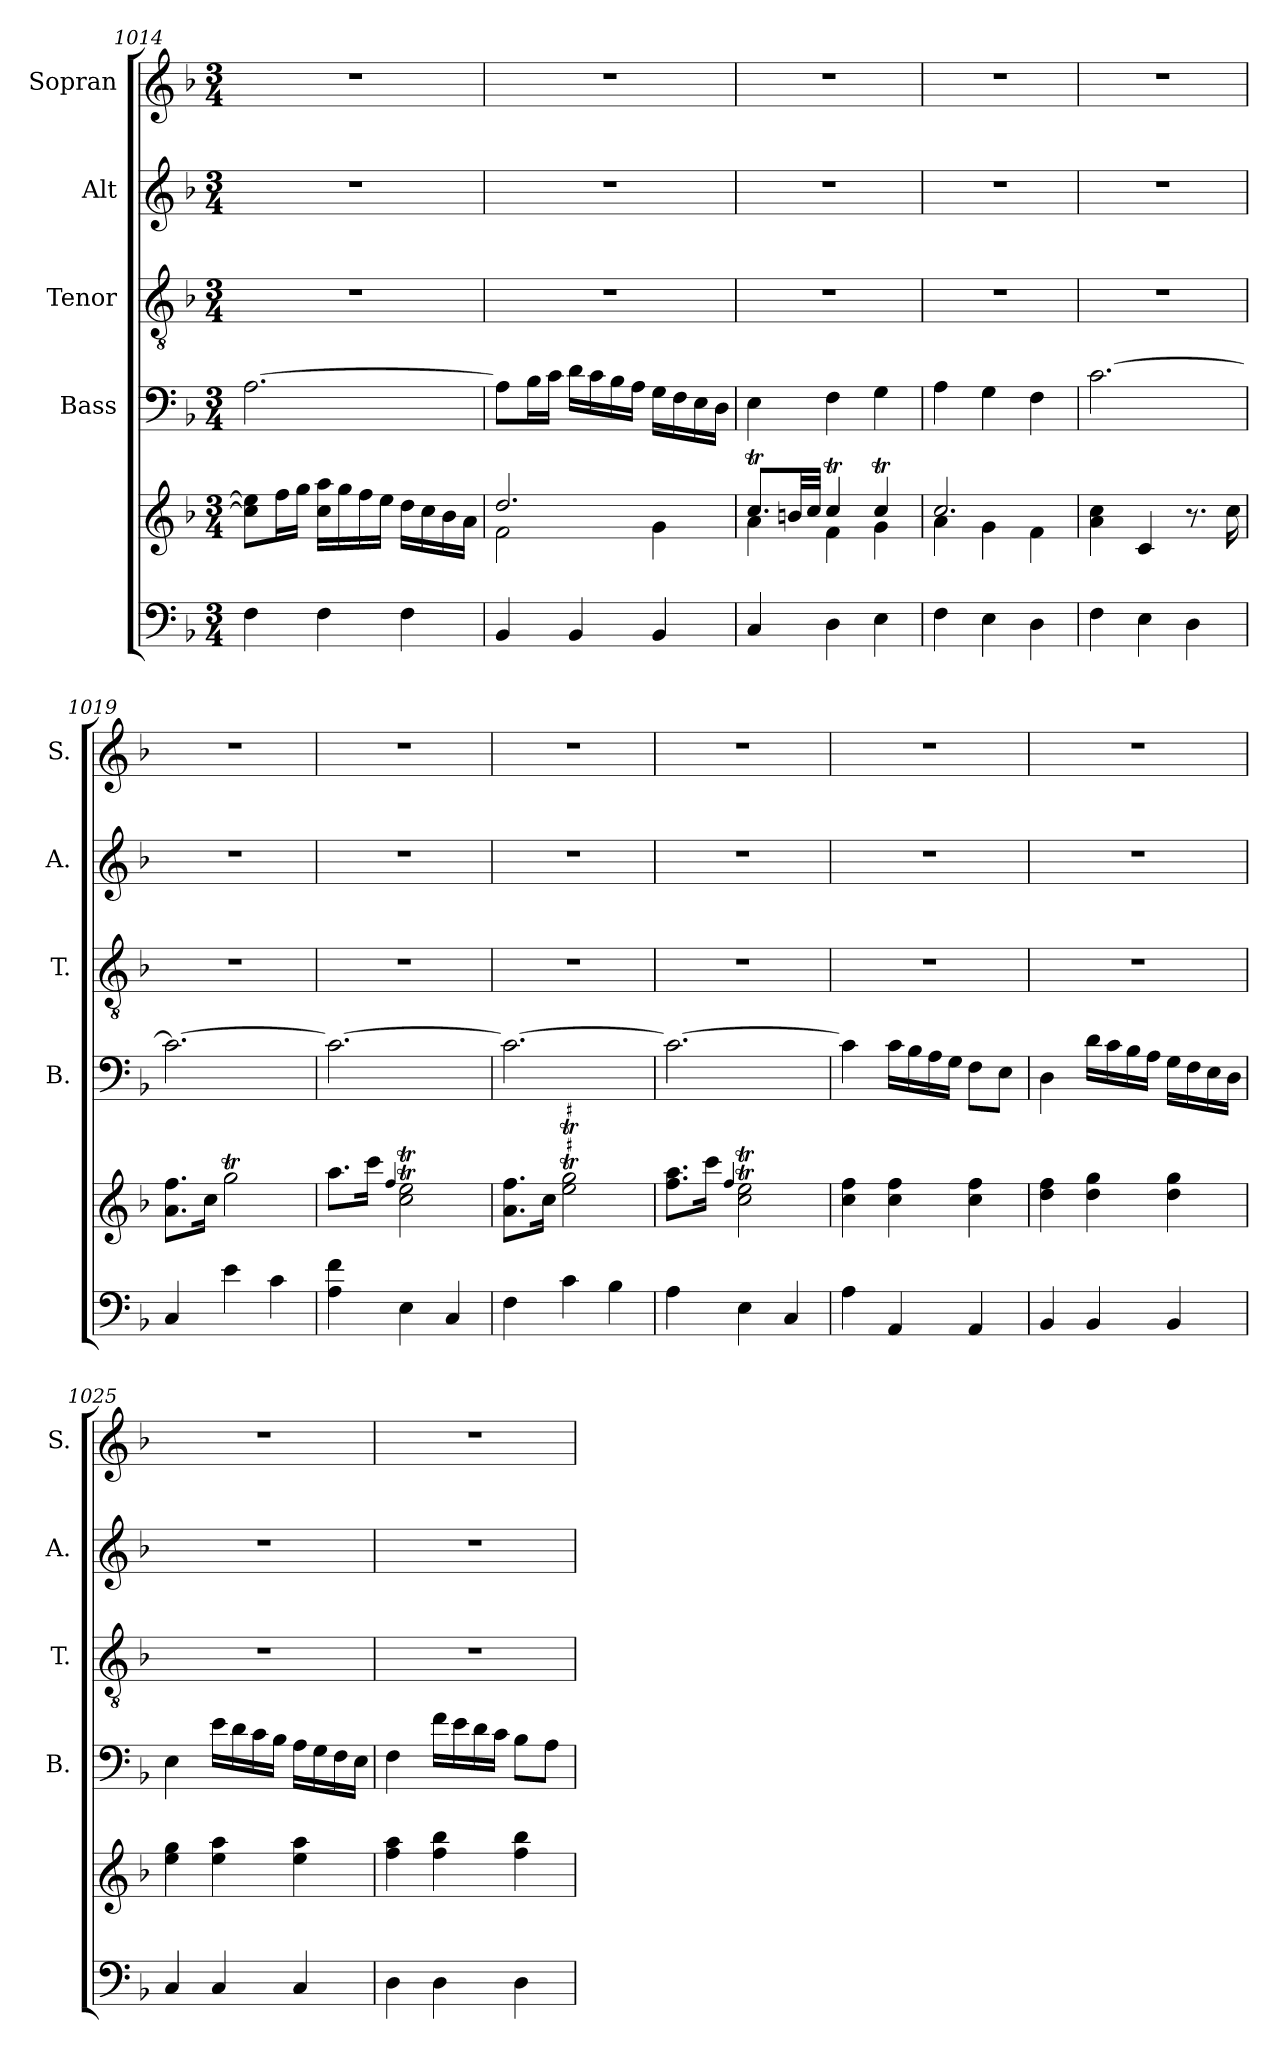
**kern	**kern	**kern	**kern	**kern	**kern
*part5	*part5	*part4	*part3	*part2	*part1
*staff6	*staff5	*staff4	*staff3	*staff2	*staff1
*	*	*I"Bass	*I"Tenor	*I"Alt	*I"Sopran
*	*	*I'B.	*I'T.	*I'A.	*I'S.
!!LO:LB:g=z
*clefF4	*clefG2	*clefF4	*clefGv2	*clefG2	*clefG2
*k[b-]	*k[b-]	*k[b-]	*k[b-]	*k[b-]	*k[b-]
*F:	*F:	*F:	*F:	*F:	*F:
*M3/4	*M3/4	*M3/4	*M3/4	*M3/4	*M3/4
=1014	=1014	=1014	=1014	=1014	=1014
4F\	8cc\] 8ee\]L	[2.A\	2.r	2.r	2.r
.	16ff\L	.	.	.	.
.	16gg\JJ	.	.	.	.
4F\	16cc\ 16aa\LL	.	.	.	.
.	16gg\	.	.	.	.
.	16ff\	.	.	.	.
.	16ee\JJ	.	.	.	.
4F\	16dd\LL	.	.	.	.
.	16cc\	.	.	.	.
.	16b-\	.	.	.	.
.	16a\JJ	.	.	.	.
=1015	=1015	=1015	=1015	=1015	=1015
*	*^	*	*	*	*
4BB-/	2.dd/	2f\	8A\L]	2.r	2.r	2.r
.	.	.	16B-\L	.	.	.
.	.	.	16c\JJ	.	.	.
4BB-/	.	.	16d\LL	.	.	.
.	.	.	16c\	.	.	.
.	.	.	16B-\	.	.	.
.	.	.	16A\JJ	.	.	.
4BB-/	.	4g\	16G\LL	.	.	.
.	.	.	16F\	.	.	.
.	.	.	16E\	.	.	.
.	.	.	16D\JJ	.	.	.
=1016	=1016	=1016	=1016	=1016	=1016	=1016
4C/	8.ccT/L	4a\	4E\	2.r	2.r	2.r
.	32bn/LL	.	.	.	.	.
.	32cc/JJJ	.	.	.	.	.
4D\	4ccT/	4f\	4F\	.	.	.
4E\	4ccT/	4g\	4G\	.	.	.
=1017	=1017	=1017	=1017	=1017	=1017	=1017
4F\	2.cc/	4a\	4A\	2.r	2.r	2.r
4E\	.	4g\	4G\	.	.	.
4D\	.	4f\	4F\	.	.	.
*	*v	*v	*	*	*	*
=1018	=1018	=1018	=1018	=1018	=1018
4F\	4a\ 4cc\	[2.c\	2.r	2.r	2.r
4E\	4c/	.	.	.	.
4D\	8.r	.	.	.	.
.	16cc\	.	.	.	.
=1019	=1019	=1019	=1019	=1019	=1019
4C/	8.a\ 8.ff\L	2.c\_	2.r	2.r	2.r
.	16cc\Jk	.	.	.	.
4e\	2ggT\	.	.	.	.
4c\	.	.	.	.	.
!!LO:PB:g=z
=1020	=1020	=1020	=1020	=1020	=1020
4A\ 4f\	8.aa\L	2.c\_	2.r	2.r	2.r
.	16ccc\Jk	.	.	.	.
.	4qqff/	.	.	.	.
4E\	2cc\T 2ee\T	.	.	.	.
4C/	.	.	.	.	.
=1021	=1021	=1021	=1021	=1021	=1021
4F\	8.a\ 8.ff\L	2.c\_	2.r	2.r	2.r
.	16cc\Jk	.	.	.	.
4c\	2ee\T 2gg\T	.	.	.	.
4B-\	.	.	.	.	.
=1022	=1022	=1022	=1022	=1022	=1022
4A\	8.ff\ 8.aa\L	2.c\_	2.r	2.r	2.r
.	16ccc\Jk	.	.	.	.
.	4qqff/	.	.	.	.
4E\	2cc\T 2ee\T	.	.	.	.
4C/	.	.	.	.	.
=1023	=1023	=1023	=1023	=1023	=1023
4A\	4cc\ 4ff\	4c\]	2.r	2.r	2.r
4AA/	4cc\ 4ff\	16c\LL	.	.	.
.	.	16B-\	.	.	.
.	.	16A\	.	.	.
.	.	16G\JJ	.	.	.
4AA/	4cc\ 4ff\	8F\L	.	.	.
.	.	8E\J	.	.	.
=1024	=1024	=1024	=1024	=1024	=1024
4BB-/	4dd\ 4ff\	4D\	2.r	2.r	2.r
4BB-/	4dd\ 4gg\	16d\LL	.	.	.
.	.	16c\	.	.	.
.	.	16B-\	.	.	.
.	.	16A\JJ	.	.	.
4BB-/	4dd\ 4gg\	16G\LL	.	.	.
.	.	16F\	.	.	.
.	.	16E\	.	.	.
.	.	16D\JJ	.	.	.
=1025	=1025	=1025	=1025	=1025	=1025
4C/	4ee\ 4gg\	4E\	2.r	2.r	2.r
4C/	4ee\ 4aa\	16e\LL	.	.	.
.	.	16d\	.	.	.
.	.	16c\	.	.	.
.	.	16B-\JJ	.	.	.
4C/	4ee\ 4aa\	16A\LL	.	.	.
.	.	16G\	.	.	.
.	.	16F\	.	.	.
.	.	16E\JJ	.	.	.
!!LO:LB:g=z
=1026	=1026	=1026	=1026	=1026	=1026
4D\	4ff\ 4aa\	4F\	2.r	2.r	2.r
4D\	4ff\ 4bb-\	16f\LL	.	.	.
.	.	16e\	.	.	.
.	.	16d\	.	.	.
.	.	16c\JJ	.	.	.
4D\	4ff\ 4bb-\	8B-\L	.	.	.
.	.	8A\J	.	.	.
=	=	=	=	=	=
*-	*-	*-	*-	*-	*-
